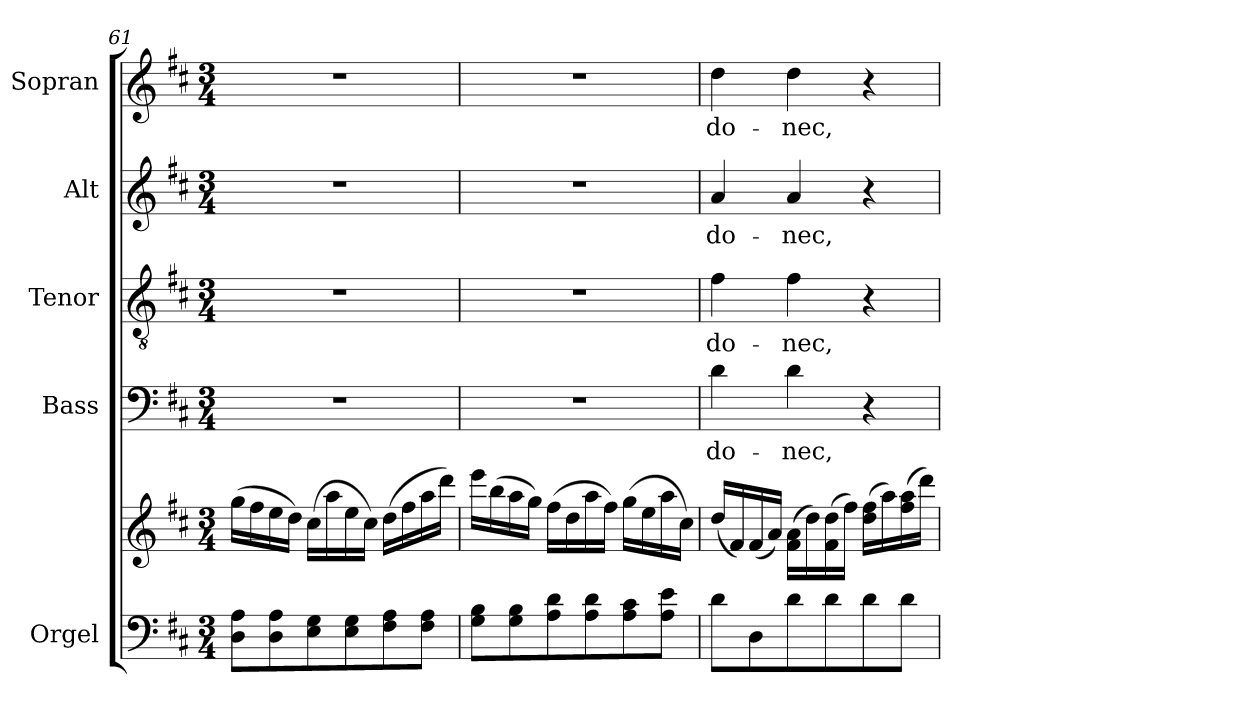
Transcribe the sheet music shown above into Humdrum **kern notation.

**kern	**kern	**kern	**text	**kern	**text	**kern	**text	**kern	**text
*part5	*part5	*part4	*part4	*part3	*part3	*part2	*part2	*part1	*part1
*staff6	*staff5	*staff4	*staff4	*staff3	*staff3	*staff2	*staff2	*staff1	*staff1
*I"Orgel	*	*I"Bass	*	*I"Tenor	*	*I"Alt	*	*I"Sopran	*
*I'Org.	*	*I'B.	*	*I'T.	*	*I'A.	*	*I'S.	*
*clefF4	*clefG2	*clefF4	*	*clefGv2	*	*clefG2	*	*clefG2	*
*k[f#c#]	*k[f#c#]	*k[f#c#]	*	*k[f#c#]	*	*k[f#c#]	*	*k[f#c#]	*
*D:	*D:	*D:	*	*D:	*	*D:	*	*D:	*
*M3/4	*M3/4	*M3/4	*	*M3/4	*	*M3/4	*	*M3/4	*
=61	=61	=61	=61	=61	=61	=61	=61	=61	=61
8D\ 8A\L	(>16gg\LL	2.r	.	2.r	.	2.r	.	2.r	.
.	16ff#\	.	.	.	.	.	.	.	.
8D\ 8A\	16ee\	.	.	.	.	.	.	.	.
.	16dd\JJ)	.	.	.	.	.	.	.	.
8E\ 8G\	(>16cc#\LL	.	.	.	.	.	.	.	.
.	16aa\	.	.	.	.	.	.	.	.
8E\ 8G\	16ee\	.	.	.	.	.	.	.	.
.	16cc#\JJ)	.	.	.	.	.	.	.	.
8F#\ 8A\	(>16dd\LL	.	.	.	.	.	.	.	.
.	16ff#\	.	.	.	.	.	.	.	.
8F#\ 8A\J	16aa\	.	.	.	.	.	.	.	.
.	16ddd\JJ)	.	.	.	.	.	.	.	.
=62	=62	=62	=62	=62	=62	=62	=62	=62	=62
8G\ 8B\L	16eee\LL	2.r	.	2.r	.	2.r	.	2.r	.
.	(>16bb\	.	.	.	.	.	.	.	.
8G\ 8B\	16aa\	.	.	.	.	.	.	.	.
.	16gg\JJ)	.	.	.	.	.	.	.	.
8A\ 8d\	(>16ff#\LL	.	.	.	.	.	.	.	.
.	16dd\	.	.	.	.	.	.	.	.
8A\ 8d\	16aa\	.	.	.	.	.	.	.	.
.	16ff#\JJ)	.	.	.	.	.	.	.	.
8A\ 8c#\	(>16gg\LL	.	.	.	.	.	.	.	.
.	16ee\	.	.	.	.	.	.	.	.
8A\ 8e\J	16aa\	.	.	.	.	.	.	.	.
.	16cc#\JJ)	.	.	.	.	.	.	.	.
!!LO:LB:g=z
=63	=63	=63	=63	=63	=63	=63	=63	=63	=63
!	!	!	!LO:LY:b	!	!LO:LY:b	!	!LO:LY:b	!	!LO:LY:b
8d\L	(<16dd/LL	4d\	do-	4f#\	do-	4a/	do-	4dd\	do-
.	16f#/)	.	.	.	.	.	.	.	.
8D\	(<16f#/	.	.	.	.	.	.	.	.
.	16a/JJ)	.	.	.	.	.	.	.	.
!	!	!	!LO:LY:b	!	!LO:LY:b	!	!LO:LY:b	!	!LO:LY:b
8d\	(>16f#\ 16a\LL	4d\	-nec,	4f#\	-nec,	4a/	-nec,	4dd\	-nec,
.	16dd\)	.	.	.	.	.	.	.	.
8d\	(>16f#\ 16dd\	.	.	.	.	.	.	.	.
.	16ff#\JJ)	.	.	.	.	.	.	.	.
8d\	(>16dd\ 16ff#\LL	4r	.	4r	.	4r	.	4r	.
.	16aa\)	.	.	.	.	.	.	.	.
8d\J	(>16ff#\ 16aa\	.	.	.	.	.	.	.	.
.	16ddd\JJ)	.	.	.	.	.	.	.	.
=	=	=	=	=	=	=	=	=	=
*-	*-	*-	*-	*-	*-	*-	*-	*-	*-
